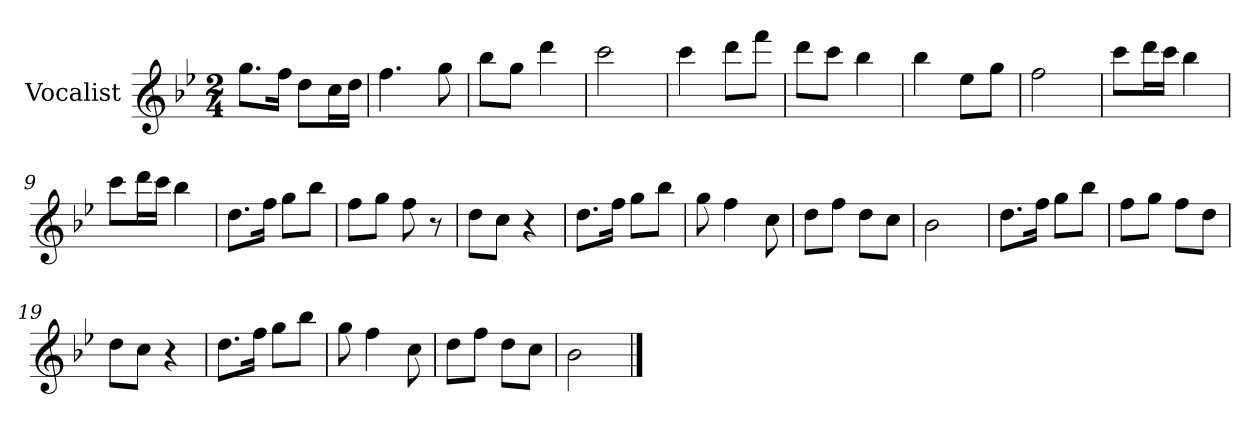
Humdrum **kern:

**kern
*part1
*staff1
*I"Vocalist
*k[b-e-]
*B-:
*M2/4
=
8.ggL
16ffJk
8ddL
16ccL
16ddJJ
=1
4.ff
8gg
=2
8bb-L
8ggJ
4ddd
=3
2ccc
=4
4ccc
8dddL
8fffJ
=5
8dddL
8cccJ
4bb-
=6
4bb-
8ee-L
8ggJ
=7
2ff
=8
8cccL
16dddL
16cccJJ
4bb-
=9
8cccL
16dddL
16cccJJ
4bb-
=10
8.ddL
16ffJk
8ggL
8bb-J
=11
8ffL
8ggJ
8ff
8r
=12
8ddL
8ccJ
4r
=13
8.ddL
16ffJk
8ggL
8bb-J
=14
8gg
4ff
8cc
=15
8ddL
8ffJ
8ddL
8ccJ
=16
2b-
=17
8.ddL
16ffJk
8ggL
8bb-J
=18
8ffL
8ggJ
8ffL
8ddJ
=19
8ddL
8ccJ
4r
=20
8.ddL
16ffJk
8ggL
8bb-J
=21
8gg
4ff
8cc
=22
8ddL
8ffJ
8ddL
8ccJ
=23
2b-
==
*-
